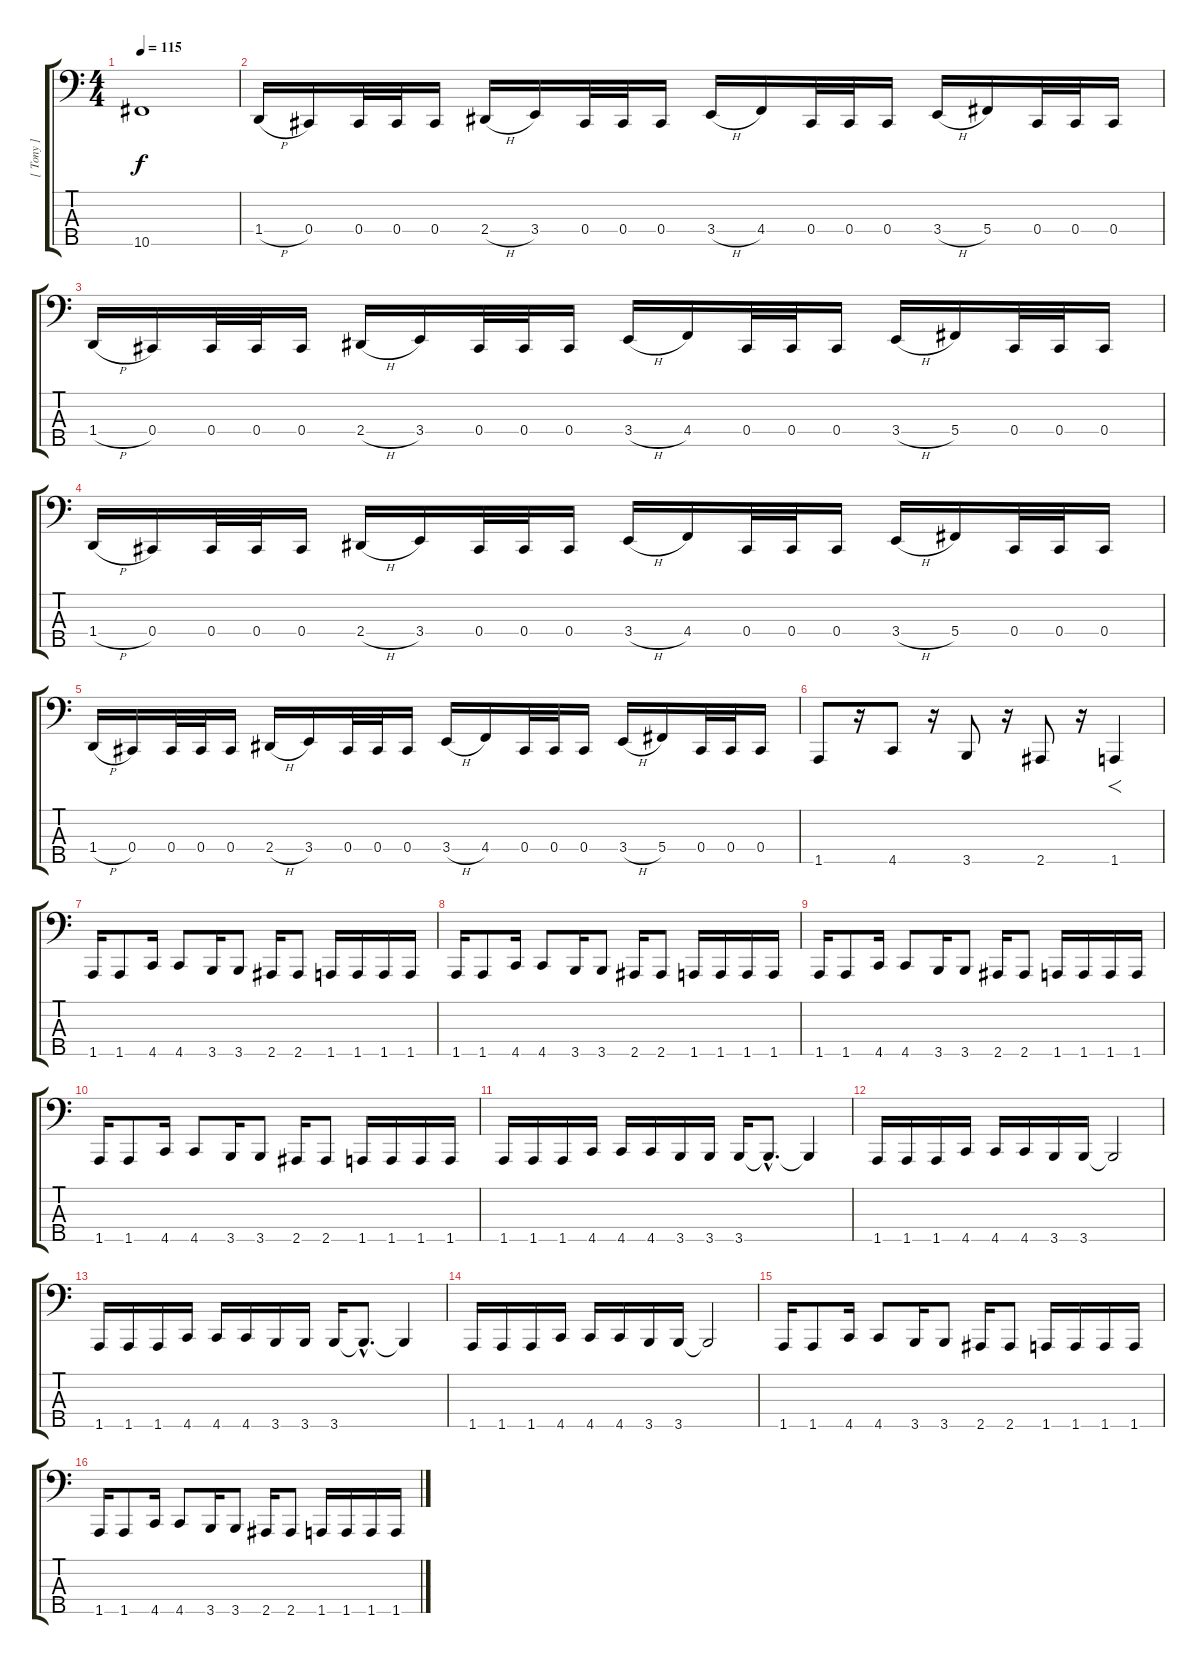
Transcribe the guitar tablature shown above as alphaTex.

\track ("[ Tony ]" "[ Tony ]") {instrument electricbasspick}
\staff {score tabs}
\tuning (E2 B1 Gb1 Db1 Ab0) {hide}
\ts (4 4)
\tempo 115
\clef f4
\ks c
10.5.1{dy f} |
1.4{h}.16 0.4.16 0.4.32 0.4.32 0.4.16 2.4{h}.16 3.4.16 0.4.32 0.4.32 0.4.16 3.4{h}.16 4.4.16 0.4.32 0.4.32 0.4.16 3.4{h}.16 5.4.16 0.4.32 0.4.32 0.4.16 |
1.4{h}.16 0.4.16 0.4.32 0.4.32 0.4.16 2.4{h}.16 3.4.16 0.4.32 0.4.32 0.4.16 3.4{h}.16 4.4.16 0.4.32 0.4.32 0.4.16 3.4{h}.16 5.4.16 0.4.32 0.4.32 0.4.16 |
1.4{h}.16 0.4.16 0.4.32 0.4.32 0.4.16 2.4{h}.16 3.4.16 0.4.32 0.4.32 0.4.16 3.4{h}.16 4.4.16 0.4.32 0.4.32 0.4.16 3.4{h}.16 5.4.16 0.4.32 0.4.32 0.4.16 |
1.4{h}.16 0.4.16 0.4.32 0.4.32 0.4.16 2.4{h}.16 3.4.16 0.4.32 0.4.32 0.4.16 3.4{h}.16 4.4.16 0.4.32 0.4.32 0.4.16 3.4{h}.16 5.4.16 0.4.32 0.4.32 0.4.16 |
1.5.8 r.16 4.5.8 r.16 3.5.8 r.16 2.5.8 r.16 1.5.4{f} |
1.5.16 1.5.8 4.5.16 4.5.8 3.5.16 3.5.8 2.5.16 2.5.8 1.5.16 1.5.16 1.5.16 1.5.16 |
1.5.16 1.5.8 4.5.16 4.5.8 3.5.16 3.5.8 2.5.16 2.5.8 1.5.16 1.5.16 1.5.16 1.5.16 |
1.5.16 1.5.8 4.5.16 4.5.8 3.5.16 3.5.8 2.5.16 2.5.8 1.5.16 1.5.16 1.5.16 1.5.16 |
1.5.16 1.5.8 4.5.16 4.5.8 3.5.16 3.5.8 2.5.16 2.5.8 1.5.16 1.5.16 1.5.16 1.5.16 |
1.5.16 1.5.16 1.5.16 4.5.16 4.5.16 4.5.16 3.5.16 3.5.16 3.5.16 3.5{hac t}.8{d} 3.5{t}.4 |
1.5.16 1.5.16 1.5.16 4.5.16 4.5.16 4.5.16 3.5.16 3.5.16 3.5{t}.2 |
1.5.16 1.5.16 1.5.16 4.5.16 4.5.16 4.5.16 3.5.16 3.5.16 3.5.16 3.5{hac t}.8{d} 3.5{t}.4 |
1.5.16 1.5.16 1.5.16 4.5.16 4.5.16 4.5.16 3.5.16 3.5.16 3.5{t}.2 |
1.5.16 1.5.8 4.5.16 4.5.8 3.5.16 3.5.8 2.5.16 2.5.8 1.5.16 1.5.16 1.5.16 1.5.16 |
1.5.16 1.5.8 4.5.16 4.5.8 3.5.16 3.5.8 2.5.16 2.5.8 1.5.16 1.5.16 1.5.16 1.5.16
